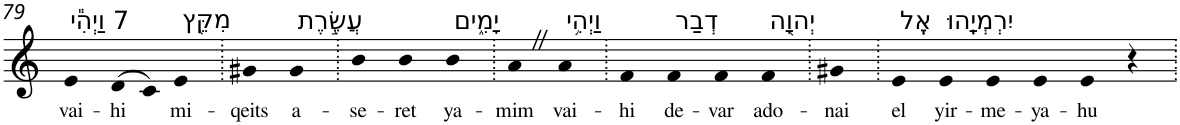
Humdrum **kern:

**kern	**text
*part1	*part1
*staff1	*staff1
*I"Piano	*
*I'Pno	*
!!LO:PB:g=z
*clefG2	*
*k[]	*
=79	=79
!LO:TX:a:t=7 וַיְהִ֕י	!
!	!LO:LY:b
4e	vai-
!	!LO:LY:b
(>8d	-hi
8c)	.
!LO:TX:a:t=מִקֵּ֖ץ	!
!	!LO:LY:b
4e	mi-
=80.	=80.
!	!LO:LY:b
4g#X	-qeits
!LO:TX:a:t=עֲשֶׂ֣רֶת	!
!	!LO:LY:b
4g#	a-
=81.	=81.
!	!LO:LY:b
4b	-se-
!	!LO:LY:b
4b	-ret
!LO:TX:a:t=יָמִ֑ים	!
!	!LO:LY:b
4b	ya-
=82.	=82.
!	!LO:LY:b
4aZ	-mim
!LO:TX:a:t=וַיְהִ֥י	!
!	!LO:LY:b
4a	vai-
=83.	=83.
!	!LO:LY:b
4f	-hi
!LO:TX:a:t=דְבַר	!
!	!LO:LY:b
4f	de-
!	!LO:LY:b
4f	-var
!LO:TX:a:t=יְהוָ֖ה	!
!	!LO:LY:b
4f	ado-
=84.	=84.
!	!LO:LY:b
4g#X	-nai
=85.	=85.
!LO:TX:a:t=אֶֽל	!
!	!LO:LY:b
4e	el
!LO:TX:a:t=יִרְמְיָֽהוּ	!
!	!LO:LY:b
4e	yir-
!	!LO:LY:b
4e	-me-
!	!LO:LY:b
4e	-ya-
!	!LO:LY:b
4e	-hu
4r	.
=.	=.
*-	*-
